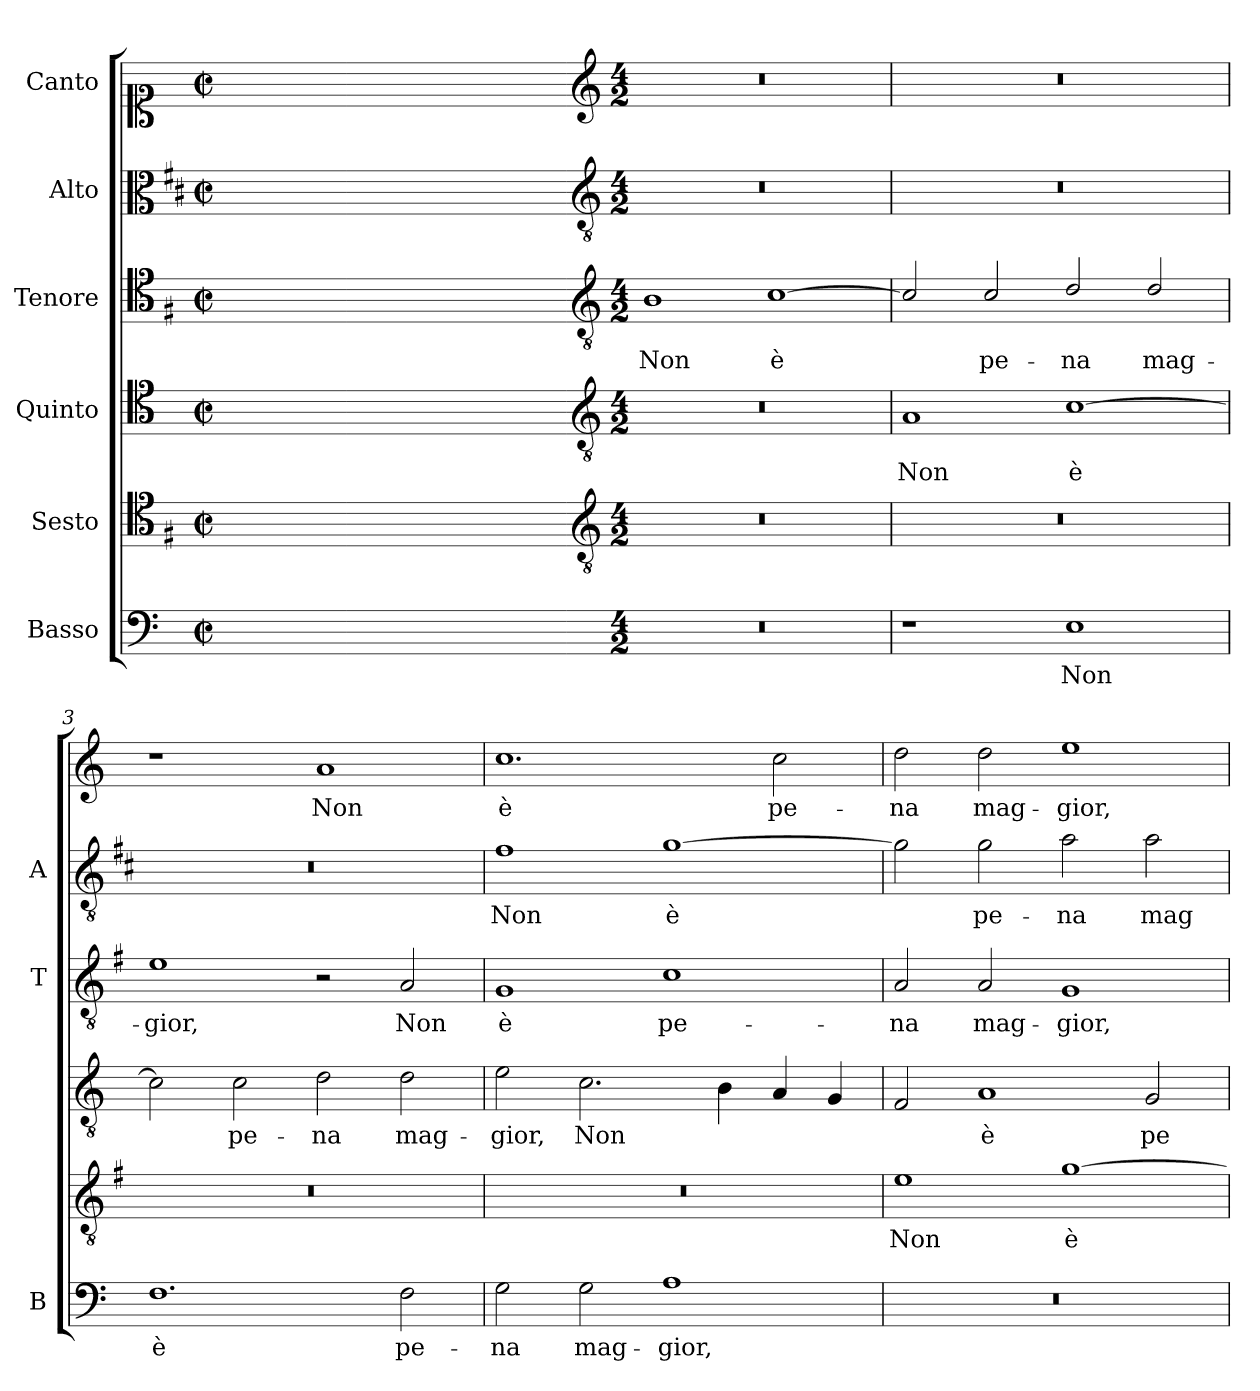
**kern	**text	**kern	**text	**kern	**text	**kern	**text	**kern	**text	**kern	**text
*part6	*part6	*part5	*part5	*part4	*part4	*part3	*part3	*part2	*part2	*part1	*part1
*staff6	*staff6	*staff5	*staff5	*staff4	*staff4	*staff3	*staff3	*staff2	*staff2	*staff1	*staff1
*I"Basso	*	*I"Sesto	*	*I"Quinto	*	*I"Tenore	*	*I"Alto	*	*I"Canto	*
*I'B	*	*	*	*	*	*I'T	*	*I'A	*	*	*
*clefF4	*	*clefC4	*	*clefC4	*	*clefC4	*	*clefC3	*	*clefC1	*
*	*	*ITrd4c7	*	*	*	*ITrd4c7	*	*ITrd1c2	*	*	*
*k[]	*	*k[]	*	*k[]	*	*k[]	*	*k[]	*	*k[]	*
*C:	*	*C:	*	*C:	*	*C:	*	*C:	*	*C:	*
*M2/2	*	*M2/2	*	*M2/2	*	*M2/2	*	*M2/2	*	*M2/2	*
*met(c|)	*	*met(c|)	*	*met(c|)	*	*met(c|)	*	*met(c|)	*	*met(c|)	*
=	=	=	=	=	=	=	=	=	=	=	=
1ryy	.	1ryy	.	1ryy	.	1ryy	.	1ryy	.	1ryy	.
=1X-	=1X-	=1X-	=1X-	=1X-	=1X-	=1X-	=1X-	=1X-	=1X-	=1X-	=1X-
4ryy	.	4ryy	.	4ryy	.	4ryy	.	4ryy	.	4ryy	.
4ryy	.	4ryy	.	4ryy	.	4ryy	.	4ryy	.	4ryy	.
4ryy	.	4ryy	.	4ryy	.	4ryy	.	4ryy	.	4ryy	.
4ryy	.	4ryy	.	4ryy	.	4ryy	.	4ryy	.	4ryy	.
=1-	=1-	=1-	=1-	=1-	=1-	=1-	=1-	=1-	=1-	=1-	=1-
*	*	*clefGv2	*	*clefGv2	*	*clefGv2	*	*clefGv2	*	*clefG2	*
*M4/2	*	*M4/2	*	*M4/2	*	*M4/2	*	*M4/2	*	*M4/2	*
!	!	!	!	!	!	!	!LO:LY:b	!	!	!	!
0r	.	0r	.	0r	.	1E	Non	0r	.	0r	.
!	!	!	!	!	!	!	!LO:LY:b	!	!	!	!
.	.	.	.	.	.	[1F	è	.	.	.	.
=2	=2	=2	=2	=2	=2	=2	=2	=2	=2	=2	=2
!	!	!	!	!	!LO:LY:b	!	!	!	!	!	!
1r	.	0r	.	1A	Non	2F/]	.	0r	.	0r	.
!	!	!	!	!	!	!	!LO:LY:b	!	!	!	!
.	.	.	.	.	.	2F/	pe-	.	.	.	.
!	!LO:LY:b	!	!	!	!LO:LY:b	!	!LO:LY:b	!	!	!	!
1E	Non	.	.	[1c	è	2G/	-na	.	.	.	.
!	!	!	!	!	!	!	!LO:LY:b	!	!	!	!
.	.	.	.	.	.	2G/	mag-	.	.	.	.
=3	=3	=3	=3	=3	=3	=3	=3	=3	=3	=3	=3
!	!LO:LY:b	!	!	!	!	!	!LO:LY:b	!	!	!	!
1.F	è	0r	.	2c\]	.	1A	-gior,	0r	.	1r	.
!	!	!	!	!	!LO:LY:b	!	!	!	!	!	!
.	.	.	.	2c\	pe-	.	.	.	.	.	.
!	!	!	!	!	!LO:LY:b	!	!	!	!	!	!LO:LY:b
.	.	.	.	2d\	-na	2r	.	.	.	1a	Non
!	!LO:LY:b	!	!	!	!LO:LY:b	!	!LO:LY:b	!	!	!	!
2F\	pe-	.	.	2d\	mag-	2D/	Non	.	.	.	.
=4	=4	=4	=4	=4	=4	=4	=4	=4	=4	=4	=4
!	!LO:LY:b	!	!	!	!LO:LY:b	!	!LO:LY:b	!	!LO:LY:b	!	!LO:LY:b
2G\	-na	0r	.	2e\	-gior,	1C	è	1e	Non	1.cc	è
!	!LO:LY:b	!	!	!	!LO:LY:b	!	!	!	!	!	!
2G\	mag-	.	.	2.c\	Non	.	.	.	.	.	.
!	!LO:LY:b	!	!	!	!	!	!LO:LY:b	!	!LO:LY:b	!	!
1A	-gior,	.	.	.	.	1F	pe-	[1f	è	.	.
.	.	.	.	4B\	.	.	.	.	.	.	.
!	!	!	!	!	!	!	!	!	!	!	!LO:LY:b
.	.	.	.	4A/	.	.	.	.	.	2cc\	pe-
.	.	.	.	4G/	.	.	.	.	.	.	.
!!LO:LB:g=z
=5	=5	=5	=5	=5	=5	=5	=5	=5	=5	=5	=5
!	!	!	!LO:LY:b	!	!	!	!LO:LY:b	!	!	!	!LO:LY:b
0r	.	1A	Non	2F/	.	2D/	-na	2f\]	.	2dd\	-na
!	!	!	!	!	!LO:LY:b	!	!LO:LY:b	!	!LO:LY:b	!	!LO:LY:b
.	.	.	.	1A	è	2D/	mag-	2f\	pe-	2dd\	mag-
!	!	!	!LO:LY:b	!	!	!	!LO:LY:b	!	!LO:LY:b	!	!LO:LY:b
.	.	[1c	è	.	.	1C	-gior,	2g\	-na	1ee	-gior,
!	!	!	!	!	!LO:LY:b	!	!	!	!LO:LY:b	!	!
.	.	.	.	2G/	pe-	.	.	2g\	mag-	.	.
=	=	=	=	=	=	=	=	=	=	=	=
*-	*-	*-	*-	*-	*-	*-	*-	*-	*-	*-	*-
